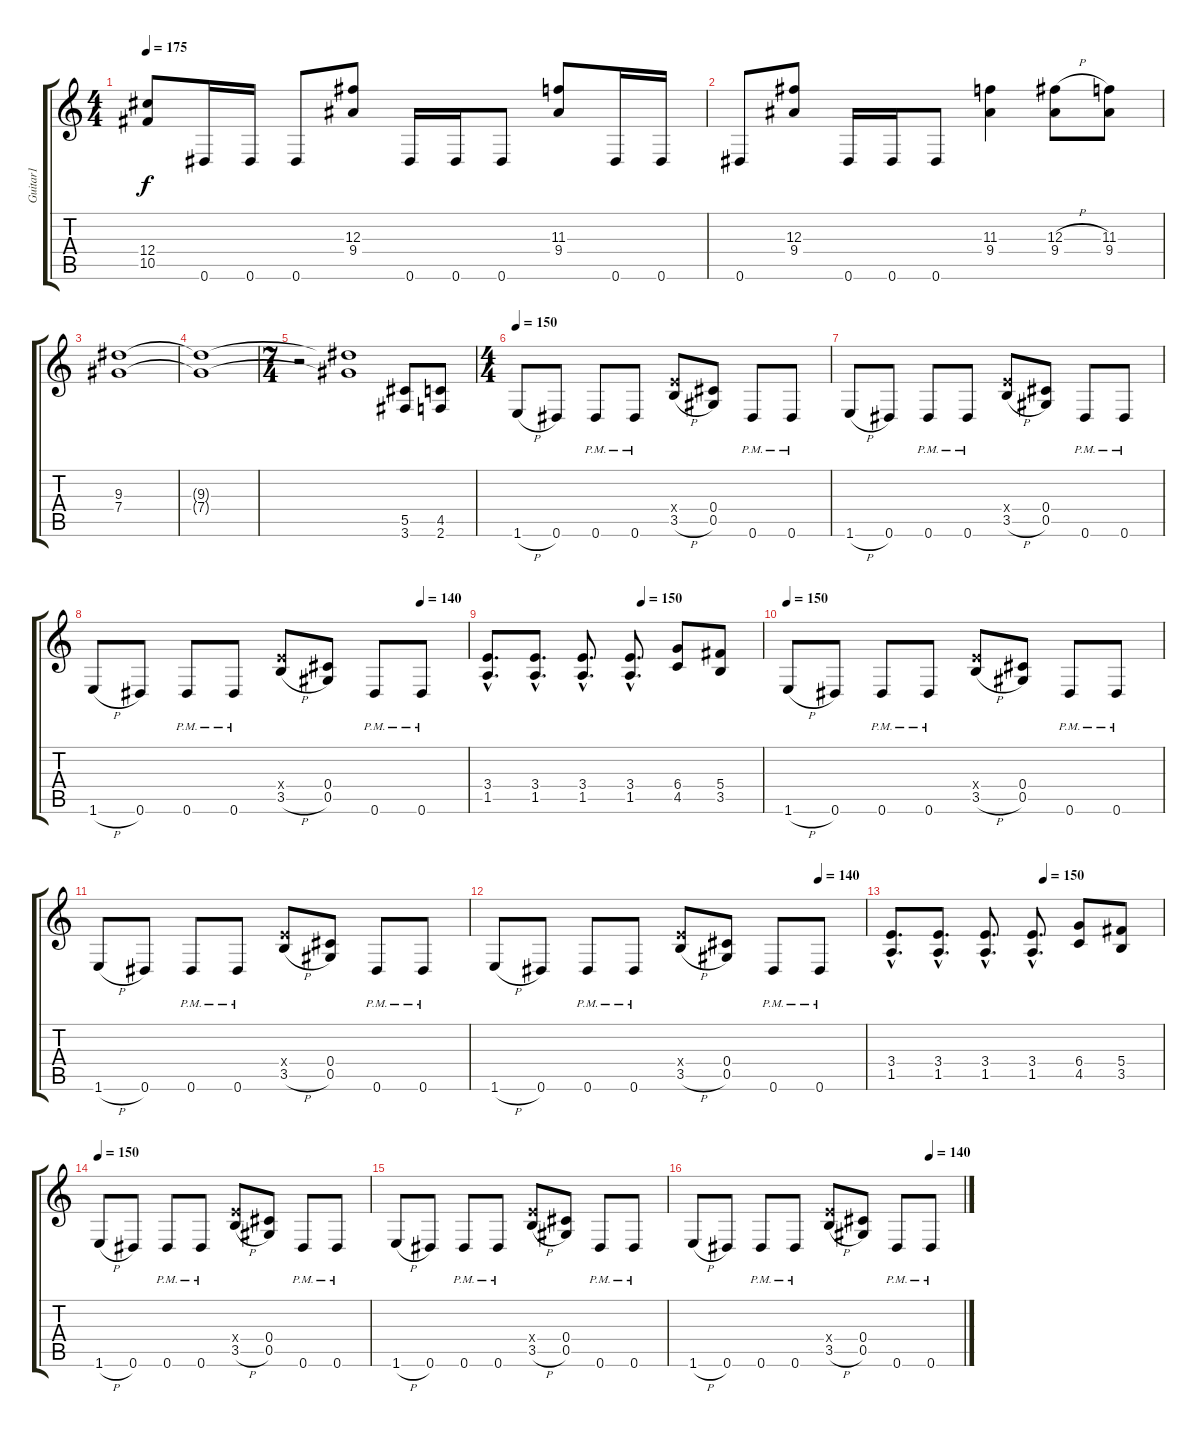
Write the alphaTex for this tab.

\track ("Guitar1" "Guitar1") {instrument overdrivenguitar}
\staff {score tabs}
\tuning (Eb4 Bb3 Gb3 Db3 Ab2 Eb2) {hide}
\ts (4 4)
\tempo 175
\clef g2
\ks c
(12.4 10.5).8{dy f} 0.6.16 0.6.16 0.6.8 (12.3 9.4).8 0.6.16 0.6.16 0.6.8 (11.3 9.4).8 0.6.16 0.6.16 |
0.6.8 (12.3 9.4).8 0.6.16 0.6.16 0.6.8 (11.3 9.4).4 (12.3{h} 9.4).8 (11.3 9.4).8 |
(9.3 7.4).1 |
(9.3{t} 7.4{t}).1 |
\ts (7 4)
r.2 (9.3{t} 7.4{t}).1 (5.5 3.6).8 (4.5 2.6).8 |
\ts (4 4)
\tempo 150
1.6{h}.8 0.6.8 0.6{pm}.8 0.6{pm}.8 (3.4{x} 3.5{h}).8 (0.4 0.5).8 0.6{pm}.8 0.6{pm}.8 |
1.6{h}.8 0.6.8 0.6{pm}.8 0.6{pm}.8 (3.4{x} 3.5{h}).8 (0.4 0.5).8 0.6{pm}.8 0.6{pm}.8 |
\tempo (140 0.875)
1.6{h}.8 0.6.8 0.6{pm}.8 0.6{pm}.8 (3.4{x} 3.5{h}).8 (0.4 0.5).8 0.6{pm}.8 0.6{pm}.8 |
\tempo (150 0.5625)
(3.4{hac} 1.5{hac}).8{d} (3.4{hac} 1.5{hac}).8{d} (3.4{hac} 1.5{hac}).8{d} (3.4{hac} 1.5{hac}).8{d} (6.4 4.5).8 (5.4 3.5).8 |
\tempo 150
1.6{h}.8 0.6.8 0.6{pm}.8 0.6{pm}.8 (3.4{x} 3.5{h}).8 (0.4 0.5).8 0.6{pm}.8 0.6{pm}.8 |
1.6{h}.8 0.6.8 0.6{pm}.8 0.6{pm}.8 (3.4{x} 3.5{h}).8 (0.4 0.5).8 0.6{pm}.8 0.6{pm}.8 |
\tempo (140 0.875)
1.6{h}.8 0.6.8 0.6{pm}.8 0.6{pm}.8 (3.4{x} 3.5{h}).8 (0.4 0.5).8 0.6{pm}.8 0.6{pm}.8 |
\tempo (150 0.5625)
(3.4{hac} 1.5{hac}).8{d} (3.4{hac} 1.5{hac}).8{d} (3.4{hac} 1.5{hac}).8{d} (3.4{hac} 1.5{hac}).8{d} (6.4 4.5).8 (5.4 3.5).8 |
\tempo 150
1.6{h}.8 0.6.8 0.6{pm}.8 0.6{pm}.8 (3.4{x} 3.5{h}).8 (0.4 0.5).8 0.6{pm}.8 0.6{pm}.8 |
1.6{h}.8 0.6.8 0.6{pm}.8 0.6{pm}.8 (3.4{x} 3.5{h}).8 (0.4 0.5).8 0.6{pm}.8 0.6{pm}.8 |
\tempo (140 0.875)
1.6{h}.8 0.6.8 0.6{pm}.8 0.6{pm}.8 (3.4{x} 3.5{h}).8 (0.4 0.5).8 0.6{pm}.8 0.6{pm}.8
